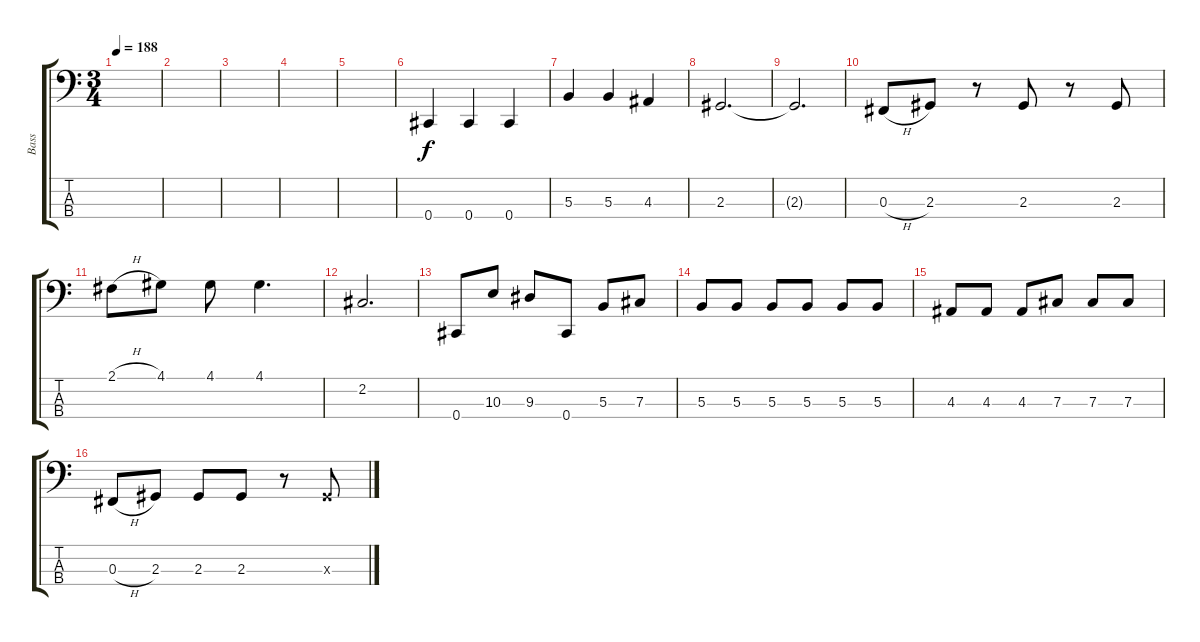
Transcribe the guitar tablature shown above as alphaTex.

\track ("Bass" "Bass") {instrument electricbassfinger}
\staff {score tabs}
\tuning (E2 B1 Gb1 Db1) {hide}
\ts (3 4)
\tempo 188
\clef f4
\ks c
|
|
|
|
|
0.4.4{volume 13} 0.4.4 0.4.4 |
5.3.4 5.3.4 4.3.4 |
2.3.2{d} |
2.3{t}.2{d} |
0.3{h}.8 2.3.8 r.8 2.3.8 r.8 2.3.8 |
2.1{h}.8 4.1.8 4.1.8 4.1.4{d} |
2.2.2{d} |
0.4.8 10.3.8 9.3.8 0.4.8 5.3.8 7.3.8 |
5.3.8 5.3.8 5.3.8 5.3.8 5.3.8 5.3.8 |
4.3.8 4.3.8 4.3.8 7.3.8 7.3.8 7.3.8 |
0.3{h}.8 2.3.8 2.3.8 2.3.8 r.8 2.3{x}.8
